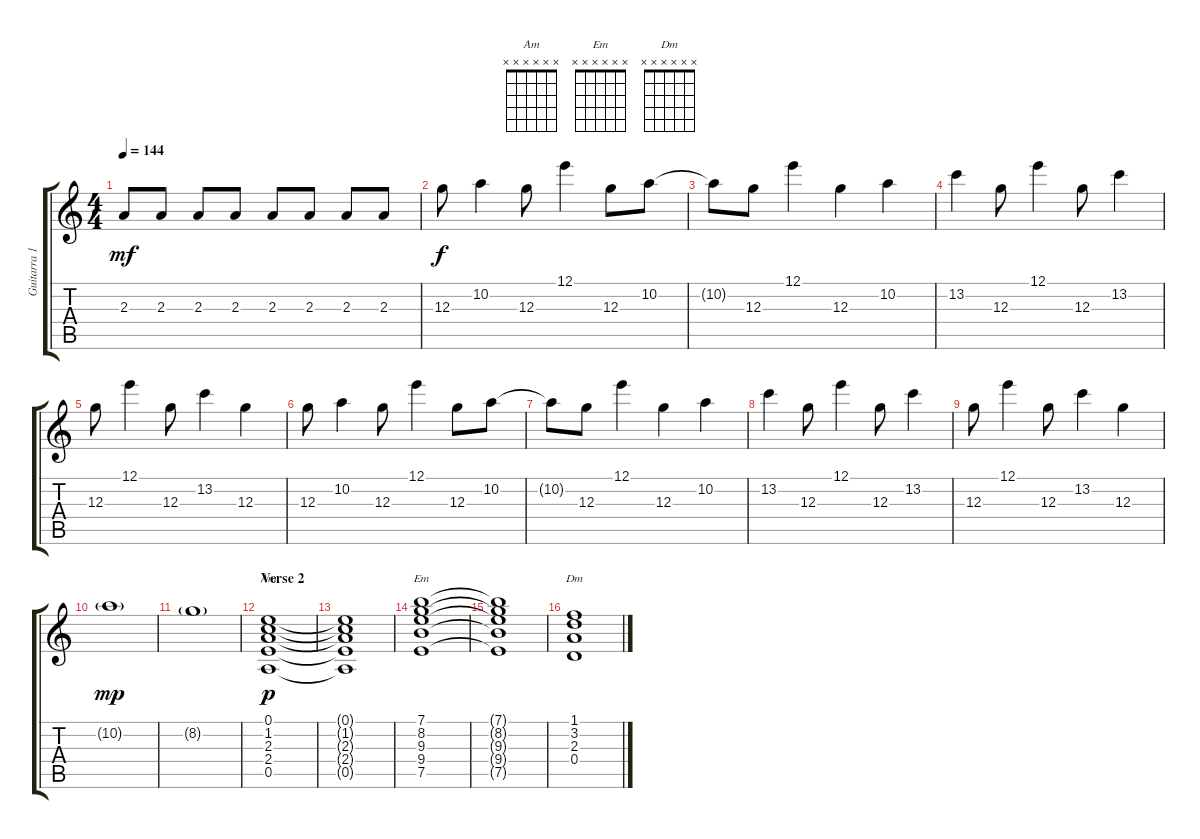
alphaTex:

\track ("Guitarra 1" "Guitarra 1") {instrument overdrivenguitar}
\staff {score tabs}
\tuning (E4 B3 G3 D3 A2 E2) {hide}
\chord ("Am" x x x x x x)
\chord ("Em" x x x x x x)
\chord ("Dm" x x x x x x)
\ts (4 4)
\tempo 144
\clef g2
\ks c
2.3.8{dy mf} 2.3.8 2.3.8 2.3.8 2.3.8 2.3.8 2.3.8 2.3.8 |
12.3.8{dy f} 10.2.4 12.3.8 12.1.4 12.3.8 10.2.8 |
10.2{t}.8 12.3.8 12.1.4 12.3.4 10.2.4 |
13.2.4 12.3.8 12.1.4 12.3.8 13.2.4 |
12.3.8 12.1.4 12.3.8 13.2.4 12.3.4 |
12.3.8 10.2.4 12.3.8 12.1.4 12.3.8 10.2.8 |
10.2{t}.8 12.3.8 12.1.4 12.3.4 10.2.4 |
13.2.4 12.3.8 12.1.4 12.3.8 13.2.4 |
12.3.8 12.1.4 12.3.8 13.2.4 12.3.4 |
10.2{g}.1{dy mp} |
8.2{g}.1 |
\section ("" "Verse 2")
(0.1 1.2 2.3 2.4 0.5).1{ch "Am" dy p} |
(0.1{t} 1.2{t} 2.3{t} 2.4{t} 0.5{t}).1 |
(7.1 8.2 9.3 9.4 7.5).1{ch "Em"} |
(7.1{t} 8.2{t} 9.3{t} 9.4{t} 7.5{t}).1 |
(1.1 3.2 2.3 0.4).1{ch "Dm"}
